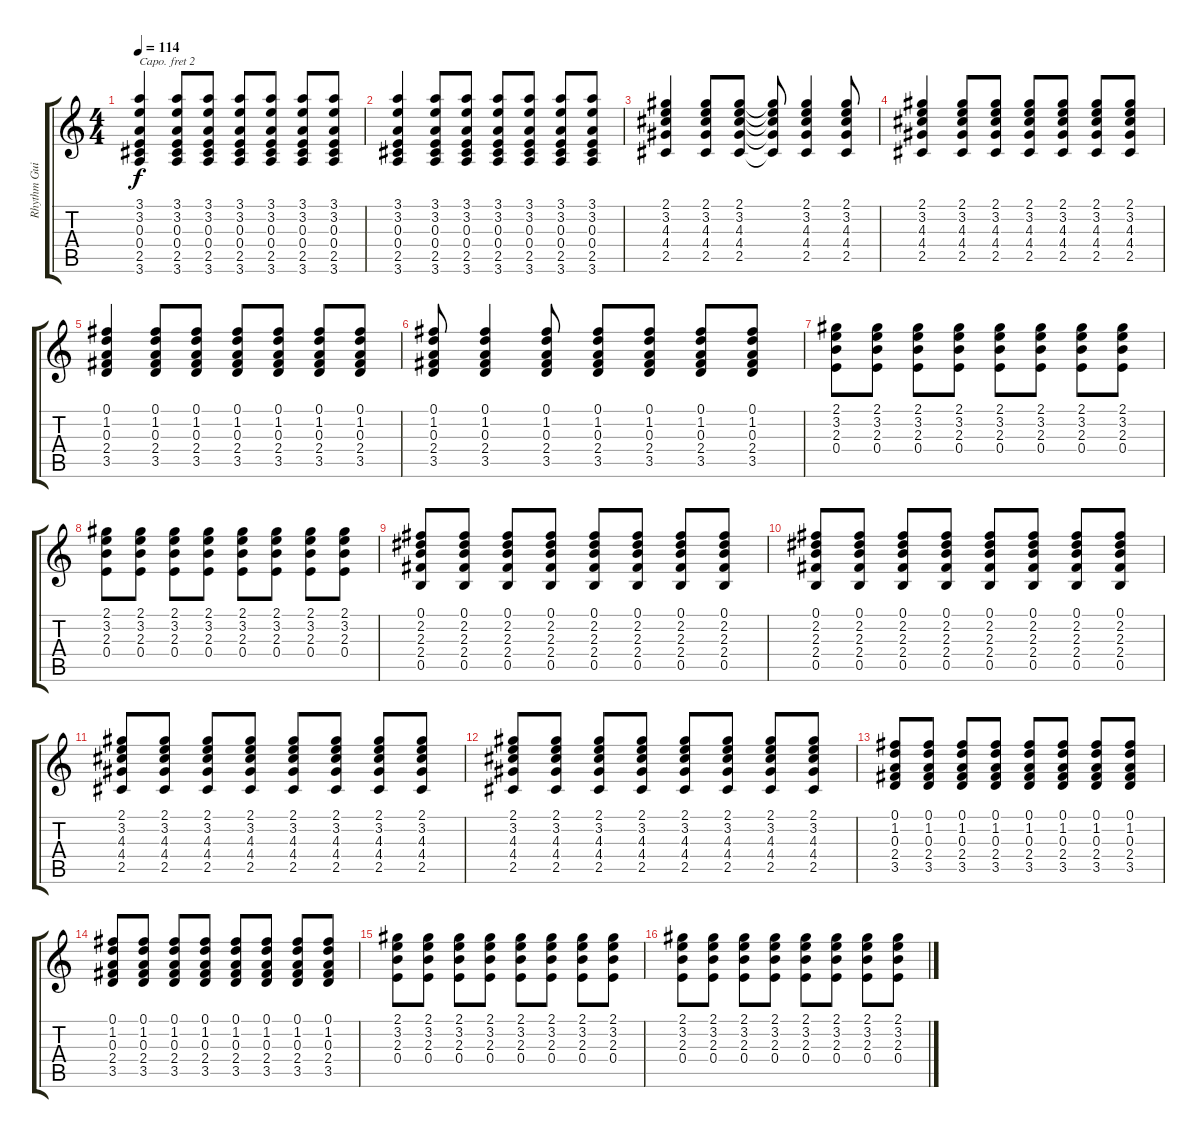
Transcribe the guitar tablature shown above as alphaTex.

\track ("Rhythm Guitar 1" "Rhythm Gui") {instrument distortionguitar}
\staff {score tabs}
\capo 2
\tuning (E4 B3 G3 D3 A2 E2) {hide}
\ts (4 4)
\tempo 114
\clef g2
\ks c
(3.1 3.2 0.3 0.4 2.5 3.6).4{dy f} (3.1 3.2 0.3 0.4 2.5 3.6).8 (3.1 3.2 0.3 0.4 2.5 3.6).8 (3.1 3.2 0.3 0.4 2.5 3.6).8 (3.1 3.2 0.3 0.4 2.5 3.6).8 (3.1 3.2 0.3 0.4 2.5 3.6).8 (3.1 3.2 0.3 0.4 2.5 3.6).8 |
(3.1 3.2 0.3 0.4 2.5 3.6).4 (3.1 3.2 0.3 0.4 2.5 3.6).8 (3.1 3.2 0.3 0.4 2.5 3.6).8 (3.1 3.2 0.3 0.4 2.5 3.6).8 (3.1 3.2 0.3 0.4 2.5 3.6).8 (3.1 3.2 0.3 0.4 2.5 3.6).8 (3.1 3.2 0.3 0.4 2.5 3.6).8 |
(2.1 3.2 4.3 4.4 2.5).4 (2.1 3.2 4.3 4.4 2.5).8 (2.1 3.2 4.3 4.4 2.5).8 (2.1{t} 3.2{t} 4.3{t} 4.4{t} 2.5{t}).8 (2.1 3.2 4.3 4.4 2.5).4 (2.1 3.2 4.3 4.4 2.5).8 |
(2.1 3.2 4.3 4.4 2.5).4 (2.1 3.2 4.3 4.4 2.5).8 (2.1 3.2 4.3 4.4 2.5).8 (2.1 3.2 4.3 4.4 2.5).8 (2.1 3.2 4.3 4.4 2.5).8 (2.1 3.2 4.3 4.4 2.5).8 (2.1 3.2 4.3 4.4 2.5).8 |
(0.1 1.2 0.3 2.4 3.5).4 (0.1 1.2 0.3 2.4 3.5).8 (0.1 1.2 0.3 2.4 3.5).8 (0.1 1.2 0.3 2.4 3.5).8 (0.1 1.2 0.3 2.4 3.5).8 (0.1 1.2 0.3 2.4 3.5).8 (0.1 1.2 0.3 2.4 3.5).8 |
(0.1 1.2 0.3 2.4 3.5).8 (0.1 1.2 0.3 2.4 3.5).4 (0.1 1.2 0.3 2.4 3.5).8 (0.1 1.2 0.3 2.4 3.5).8 (0.1 1.2 0.3 2.4 3.5).8 (0.1 1.2 0.3 2.4 3.5).8 (0.1 1.2 0.3 2.4 3.5).8 |
(2.1 3.2 2.3 0.4).8 (2.1 3.2 2.3 0.4).8 (2.1 3.2 2.3 0.4).8 (2.1 3.2 2.3 0.4).8 (2.1 3.2 2.3 0.4).8 (2.1 3.2 2.3 0.4).8 (2.1 3.2 2.3 0.4).8 (2.1 3.2 2.3 0.4).8 |
(2.1 3.2 2.3 0.4).8 (2.1 3.2 2.3 0.4).8 (2.1 3.2 2.3 0.4).8 (2.1 3.2 2.3 0.4).8 (2.1 3.2 2.3 0.4).8 (2.1 3.2 2.3 0.4).8 (2.1 3.2 2.3 0.4).8 (2.1 3.2 2.3 0.4).8 |
(0.1 2.2 2.3 2.4 0.5).8 (0.1 2.2 2.3 2.4 0.5).8 (0.1 2.2 2.3 2.4 0.5).8 (0.1 2.2 2.3 2.4 0.5).8 (0.1 2.2 2.3 2.4 0.5).8 (0.1 2.2 2.3 2.4 0.5).8 (0.1 2.2 2.3 2.4 0.5).8 (0.1 2.2 2.3 2.4 0.5).8 |
(0.1 2.2 2.3 2.4 0.5).8 (0.1 2.2 2.3 2.4 0.5).8 (0.1 2.2 2.3 2.4 0.5).8 (0.1 2.2 2.3 2.4 0.5).8 (0.1 2.2 2.3 2.4 0.5).8 (0.1 2.2 2.3 2.4 0.5).8 (0.1 2.2 2.3 2.4 0.5).8 (0.1 2.2 2.3 2.4 0.5).8 |
(2.1 3.2 4.3 4.4 2.5).8 (2.1 3.2 4.3 4.4 2.5).8 (2.1 3.2 4.3 4.4 2.5).8 (2.1 3.2 4.3 4.4 2.5).8 (2.1 3.2 4.3 4.4 2.5).8 (2.1 3.2 4.3 4.4 2.5).8 (2.1 3.2 4.3 4.4 2.5).8 (2.1 3.2 4.3 4.4 2.5).8 |
(2.1 3.2 4.3 4.4 2.5).8 (2.1 3.2 4.3 4.4 2.5).8 (2.1 3.2 4.3 4.4 2.5).8 (2.1 3.2 4.3 4.4 2.5).8 (2.1 3.2 4.3 4.4 2.5).8 (2.1 3.2 4.3 4.4 2.5).8 (2.1 3.2 4.3 4.4 2.5).8 (2.1 3.2 4.3 4.4 2.5).8 |
(0.1 1.2 0.3 2.4 3.5).8 (0.1 1.2 0.3 2.4 3.5).8 (0.1 1.2 0.3 2.4 3.5).8 (0.1 1.2 0.3 2.4 3.5).8 (0.1 1.2 0.3 2.4 3.5).8 (0.1 1.2 0.3 2.4 3.5).8 (0.1 1.2 0.3 2.4 3.5).8 (0.1 1.2 0.3 2.4 3.5).8 |
(0.1 1.2 0.3 2.4 3.5).8 (0.1 1.2 0.3 2.4 3.5).8 (0.1 1.2 0.3 2.4 3.5).8 (0.1 1.2 0.3 2.4 3.5).8 (0.1 1.2 0.3 2.4 3.5).8 (0.1 1.2 0.3 2.4 3.5).8 (0.1 1.2 0.3 2.4 3.5).8 (0.1 1.2 0.3 2.4 3.5).8 |
(2.1 3.2 2.3 0.4).8 (2.1 3.2 2.3 0.4).8 (2.1 3.2 2.3 0.4).8 (2.1 3.2 2.3 0.4).8 (2.1 3.2 2.3 0.4).8 (2.1 3.2 2.3 0.4).8 (2.1 3.2 2.3 0.4).8 (2.1 3.2 2.3 0.4).8 |
(2.1 3.2 2.3 0.4).8 (2.1 3.2 2.3 0.4).8 (2.1 3.2 2.3 0.4).8 (2.1 3.2 2.3 0.4).8 (2.1 3.2 2.3 0.4).8 (2.1 3.2 2.3 0.4).8 (2.1 3.2 2.3 0.4).8 (2.1 3.2 2.3 0.4).8
